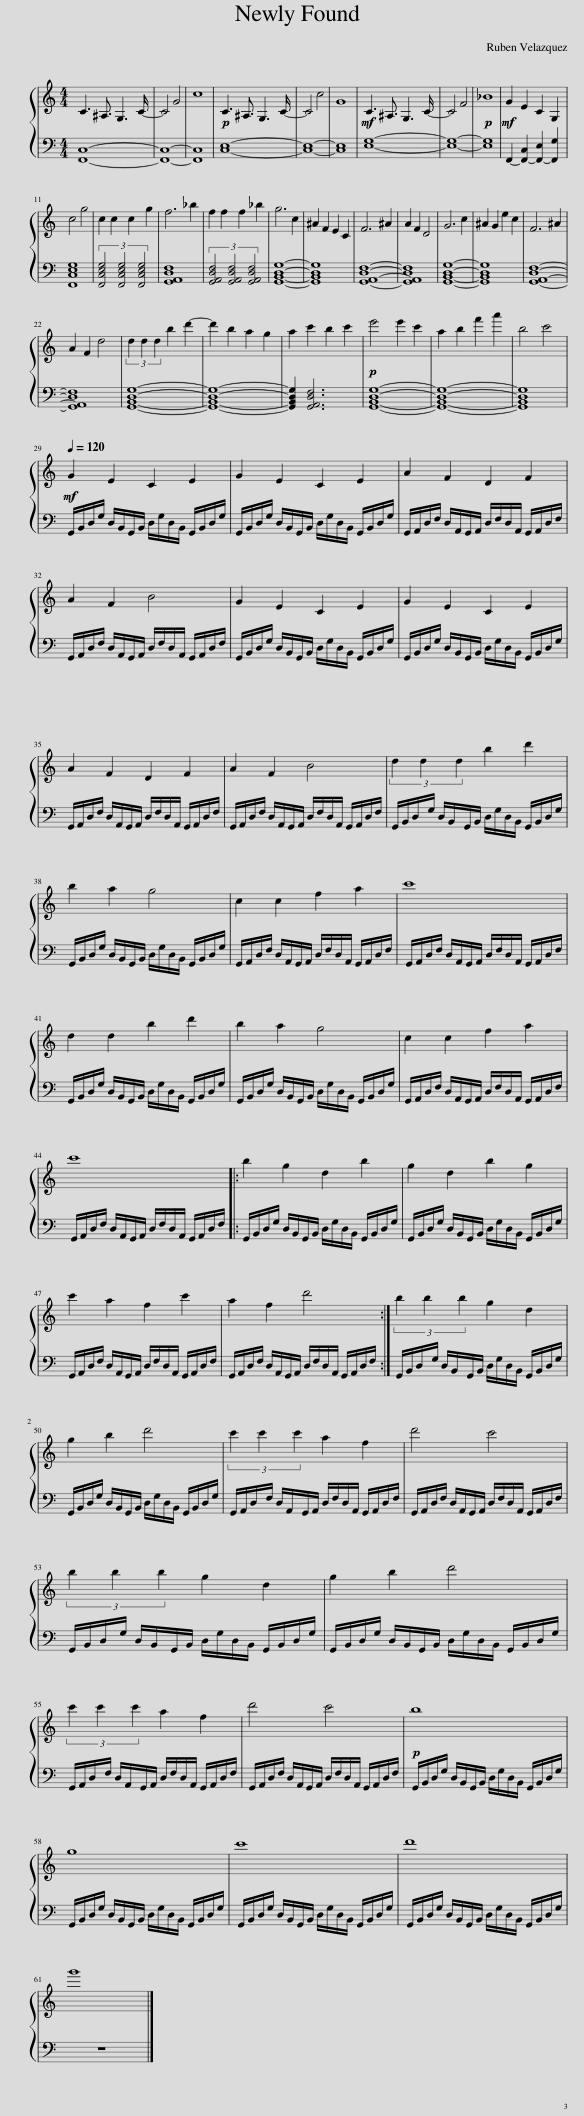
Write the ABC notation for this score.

X:1
%%score { 1 | 2 }
L:1/8
M:4/4
I:linebreak $
K:C
V:1 treble
V:2 bass
V:1
 C3 ^A,3/2 G,3 C/- | C4 G4 | c8 |!p! C3 ^A,3/2 G,3 C/- | C4 c4 | %5
 G8 |!mf! C3 ^A,3/2 G,3 C/- | C4 F4 |!p! _B8 |!mf! G2 E2 C2 G,2 |$ %10
 c4 g4 | c2 c2 c2 g2 | f6 _b2 | f2 f2 f2 _b2 | g6 c2 | %15
 ^A2 F2 E2 C2 | F6 ^A2 | A2 F2 D4 | G6 c2 | ^A2 G2 e2 c2 | %20
 F6 ^A2 |$ A2 F2 d4 | (3d2 d2 d2 b2 d'2- | d'2 b2 a2 g2 | a2 c'2 b2 c'2 | %25
!p! e'4 e'2 c'2 | a2 b2 f'2 a'2 | b4 c'4 |$[Q:1/4=120]!mf! G2 E2 C2 E2 | G2 E2 C2 E2 | %30
 A2 F2 D2 F2 |$ A2 F2 B4 | G2 E2 C2 E2 | G2 E2 C2 E2 |$ A2 F2 D2 F2 | %35
 A2 F2 B4 | (3d2 d2 d2 b2 d'2 |$ b2 a2 g4 | c2 c2 f2 a2 | c'8 |$ %40
 d2 d2 b2 d'2 | b2 a2 g4 | c2 c2 f2 a2 |$ c'8 |: b2 g2 d2 b2 | %45
 g2 d2 b2 g2 |$ c'2 a2 f2 c'2 | a2 f2 d'4 :| (3b2 b2 b2 g2 d2 |$ g2 b2 d'4 | %50
 (3c'2 c'2 c'2 a2 f2 | d'4 c'4 |$ (3b2 b2 b2 g2 d2 | g2 b2 d'4 |$ (3c'2 c'2 c'2 a2 f2 | %55
 d'4 c'4 |!p! b8 |$ g8 | c'8 | d'8 |$ %60
 g'8 |] %61
V:2
 [F,,C,]8- | [F,,C,]8- | [F,,C,]8 | [C,E,]8- | [C,E,]8- | %5
 [C,E,]8 | [E,G,]8- | [E,G,]8- | [E,G,]8 | F,,2- [F,,-C,]2 [F,,-E,]2 [F,,G,]2 |$ %10
 [F,,C,E,G,]8 | (3[F,,C,E,G,]4 [F,,C,E,G,]4 [F,,C,E,G,]4 | [G,,A,,D,F,]8 | (3[G,,A,,D,F,]4 [G,,A,,D,F,]4 [G,,A,,D,F,]4 | [G,,B,,D,G,]8- | %15
 [G,,B,,D,G,]8 | [G,,A,,D,F,]8- | [G,,A,,D,F,]8 | [G,,B,,D,G,]8- | [G,,B,,D,G,]8 | %20
 [G,,A,,D,F,]8- |$ [G,,A,,D,F,]8 | [G,,B,,D,G,]8- | [G,,B,,D,G,]8- | [G,,B,,D,G,]2 [G,,A,,D,F,]6 | %25
 [G,,B,,D,G,]8- | [G,,B,,D,G,]8- | [G,,B,,D,G,]8 |$ G,,/B,,/D,/G,/ D,/B,,/G,,/B,,/ D,/G,/D,/B,,/ G,,/B,,/D,/G,/ | G,,/B,,/D,/G,/ D,/B,,/G,,/B,,/ D,/G,/D,/B,,/ G,,/B,,/D,/G,/ | %30
 G,,/A,,/D,/F,/ D,/A,,/G,,/A,,/ D,/F,/D,/A,,/ G,,/A,,/D,/F,/ |$ G,,/A,,/D,/F,/ D,/A,,/G,,/A,,/ D,/F,/D,/A,,/ G,,/A,,/D,/F,/ | G,,/B,,/D,/G,/ D,/B,,/G,,/B,,/ D,/G,/D,/B,,/ G,,/B,,/D,/G,/ | G,,/B,,/D,/G,/ D,/B,,/G,,/B,,/ D,/G,/D,/B,,/ G,,/B,,/D,/G,/ |$ G,,/A,,/D,/F,/ D,/A,,/G,,/A,,/ D,/F,/D,/A,,/ G,,/A,,/D,/F,/ | %35
 G,,/A,,/D,/F,/ D,/A,,/G,,/A,,/ D,/F,/D,/A,,/ G,,/A,,/D,/F,/ | G,,/B,,/D,/G,/ D,/B,,/G,,/B,,/ D,/G,/D,/B,,/ G,,/B,,/D,/G,/ |$ G,,/B,,/D,/G,/ D,/B,,/G,,/B,,/ D,/G,/D,/B,,/ G,,/B,,/D,/G,/ | G,,/A,,/D,/F,/ D,/A,,/G,,/A,,/ D,/F,/D,/A,,/ G,,/A,,/D,/F,/ | G,,/A,,/D,/F,/ D,/A,,/G,,/A,,/ D,/F,/D,/A,,/ G,,/A,,/D,/F,/ |$ %40
 G,,/B,,/D,/G,/ D,/B,,/G,,/B,,/ D,/G,/D,/B,,/ G,,/B,,/D,/G,/ | G,,/B,,/D,/G,/ D,/B,,/G,,/B,,/ D,/G,/D,/B,,/ G,,/B,,/D,/G,/ | G,,/A,,/D,/F,/ D,/A,,/G,,/A,,/ D,/F,/D,/A,,/ G,,/A,,/D,/F,/ |$ G,,/A,,/D,/F,/ D,/A,,/G,,/A,,/ D,/F,/D,/A,,/ G,,/A,,/D,/F,/ |: G,,/B,,/D,/G,/ D,/B,,/G,,/B,,/ D,/G,/D,/B,,/ G,,/B,,/D,/G,/ | %45
 G,,/B,,/D,/G,/ D,/B,,/G,,/B,,/ D,/G,/D,/B,,/ G,,/B,,/D,/G,/ |$ G,,/A,,/D,/F,/ D,/A,,/G,,/A,,/ D,/F,/D,/A,,/ G,,/A,,/D,/F,/ | G,,/A,,/D,/F,/ D,/A,,/G,,/A,,/ D,/F,/D,/A,,/ G,,/A,,/D,/F,/ :| G,,/B,,/D,/G,/ D,/B,,/G,,/B,,/ D,/G,/D,/B,,/ G,,/B,,/D,/G,/ |$ G,,/B,,/D,/G,/ D,/B,,/G,,/B,,/ D,/G,/D,/B,,/ G,,/B,,/D,/G,/ | %50
 G,,/A,,/D,/F,/ D,/A,,/G,,/A,,/ D,/F,/D,/A,,/ G,,/A,,/D,/F,/ | G,,/A,,/D,/F,/ D,/A,,/G,,/A,,/ D,/F,/D,/A,,/ G,,/A,,/D,/F,/ |$ G,,/B,,/D,/G,/ D,/B,,/G,,/B,,/ D,/G,/D,/B,,/ G,,/B,,/D,/G,/ | G,,/B,,/D,/G,/ D,/B,,/G,,/B,,/ D,/G,/D,/B,,/ G,,/B,,/D,/G,/ |$ G,,/A,,/D,/F,/ D,/A,,/G,,/A,,/ D,/F,/D,/A,,/ G,,/A,,/D,/F,/ | %55
 G,,/A,,/D,/F,/ D,/A,,/G,,/A,,/ D,/F,/D,/A,,/ G,,/A,,/D,/F,/ | G,,/B,,/D,/G,/ D,/B,,/G,,/B,,/ D,/G,/D,/B,,/ G,,/B,,/D,/G,/ |$ G,,/B,,/D,/G,/ D,/B,,/G,,/B,,/ D,/G,/D,/B,,/ G,,/B,,/D,/G,/ | G,,/B,,/D,/G,/ D,/B,,/G,,/B,,/ D,/G,/D,/B,,/ G,,/B,,/D,/G,/ | G,,/B,,/D,/G,/ D,/B,,/G,,/B,,/ D,/G,/D,/B,,/ G,,/B,,/D,/G,/ |$ %60
 z8 |] %61
